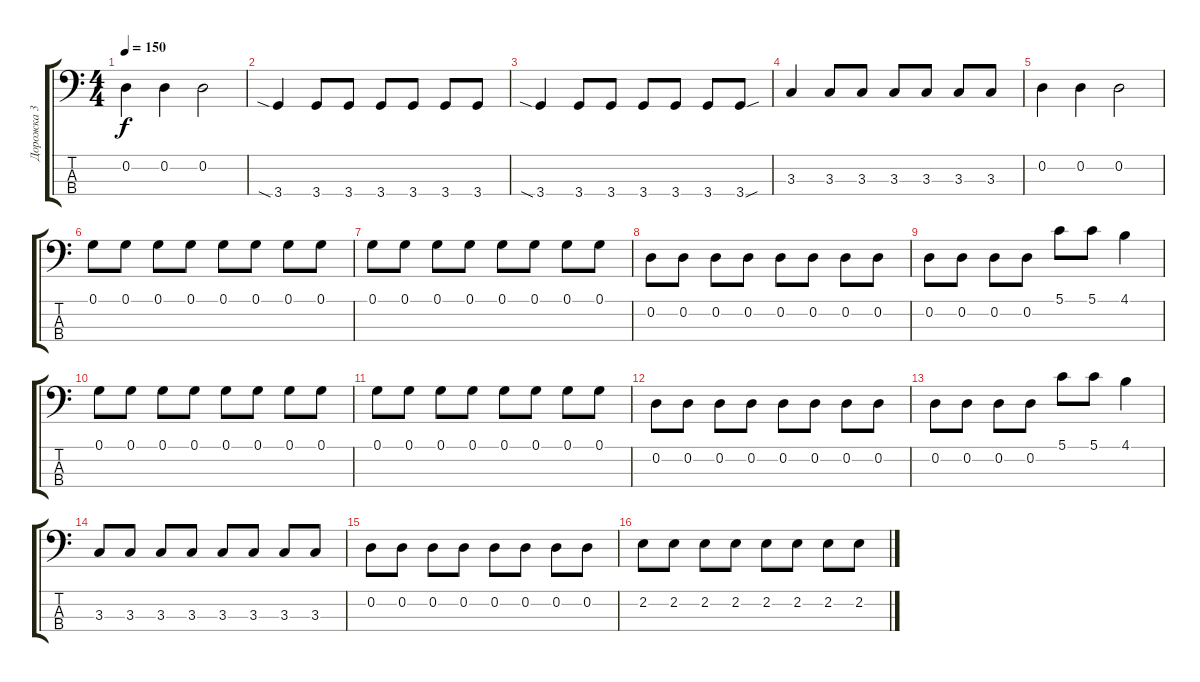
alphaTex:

\track ("Дорожка 3" "Дорожка 3") {instrument electricbassfinger}
\staff {score tabs}
\tuning (G2 D2 A1 E1) {hide}
\ts (4 4)
\tempo 150
\clef f4
\ks c
0.2.4{dy f} 0.2.4 0.2.2 |
3.4{sia}.4 3.4.8 3.4.8 3.4.8 3.4.8 3.4.8 3.4.8 |
3.4{sia}.4 3.4.8 3.4.8 3.4.8 3.4.8 3.4.8 3.4{sou}.8 |
3.3.4 3.3.8 3.3.8 3.3.8 3.3.8 3.3.8 3.3.8 |
0.2.4 0.2.4 0.2.2 |
0.1.8 0.1.8 0.1.8 0.1.8 0.1.8 0.1.8 0.1.8 0.1.8 |
0.1.8 0.1.8 0.1.8 0.1.8 0.1.8 0.1.8 0.1.8 0.1.8 |
0.2.8 0.2.8 0.2.8 0.2.8 0.2.8 0.2.8 0.2.8 0.2.8 |
0.2.8 0.2.8 0.2.8 0.2.8 5.1.8 5.1.8 4.1.4 |
0.1.8 0.1.8 0.1.8 0.1.8 0.1.8 0.1.8 0.1.8 0.1.8 |
0.1.8 0.1.8 0.1.8 0.1.8 0.1.8 0.1.8 0.1.8 0.1.8 |
0.2.8 0.2.8 0.2.8 0.2.8 0.2.8 0.2.8 0.2.8 0.2.8 |
0.2.8 0.2.8 0.2.8 0.2.8 5.1.8 5.1.8 4.1.4 |
3.3.8 3.3.8 3.3.8 3.3.8 3.3.8 3.3.8 3.3.8 3.3.8 |
0.2.8 0.2.8 0.2.8 0.2.8 0.2.8 0.2.8 0.2.8 0.2.8 |
2.2.8 2.2.8 2.2.8 2.2.8 2.2.8 2.2.8 2.2.8 2.2.8
